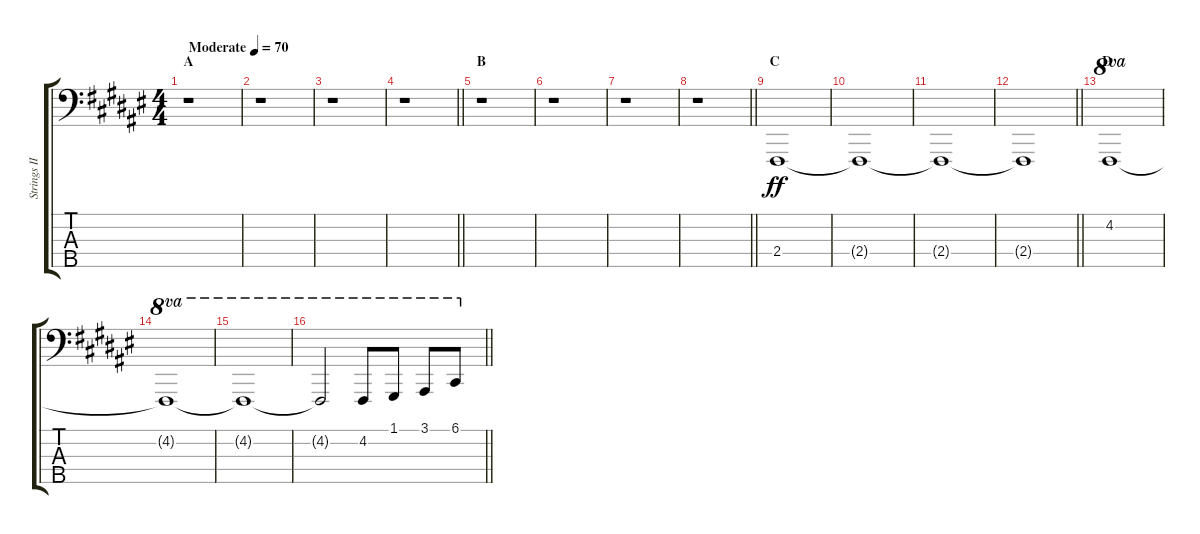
\track ("Strings II" "Strings II") {instrument stringensemble1}
\staff {score tabs}
\tuning (G2 D2 A1 E1 B0) {hide}
\ts (4 4)
\section ("" "A")
\tempo (70 "Moderate")
\clef f4
\ks f#
r.1{dy ff instrument stringensemble1} |
r.1 |
r.1 |
\barLineRight lightlight
r.1 |
\section ("" "B")
r.1 |
r.1 |
r.1 |
\barLineRight lightlight
r.1 |
\section ("" "C")
2.4.1 |
2.4{t}.1 |
2.4{t}.1 |
\barLineRight lightlight
2.4{t}.1 |
\section ("" "D")
4.2.1{ot 8va} |
4.2{t}.1{ot 8va} |
4.2{t}.1{ot 8va} |
\barLineRight lightlight
4.2{t}.2{ot 8va} 4.2.8{ot 8va} 1.1.8{ot 8va} 3.1.8{ot 8va} 6.1.8{ot 8va}
